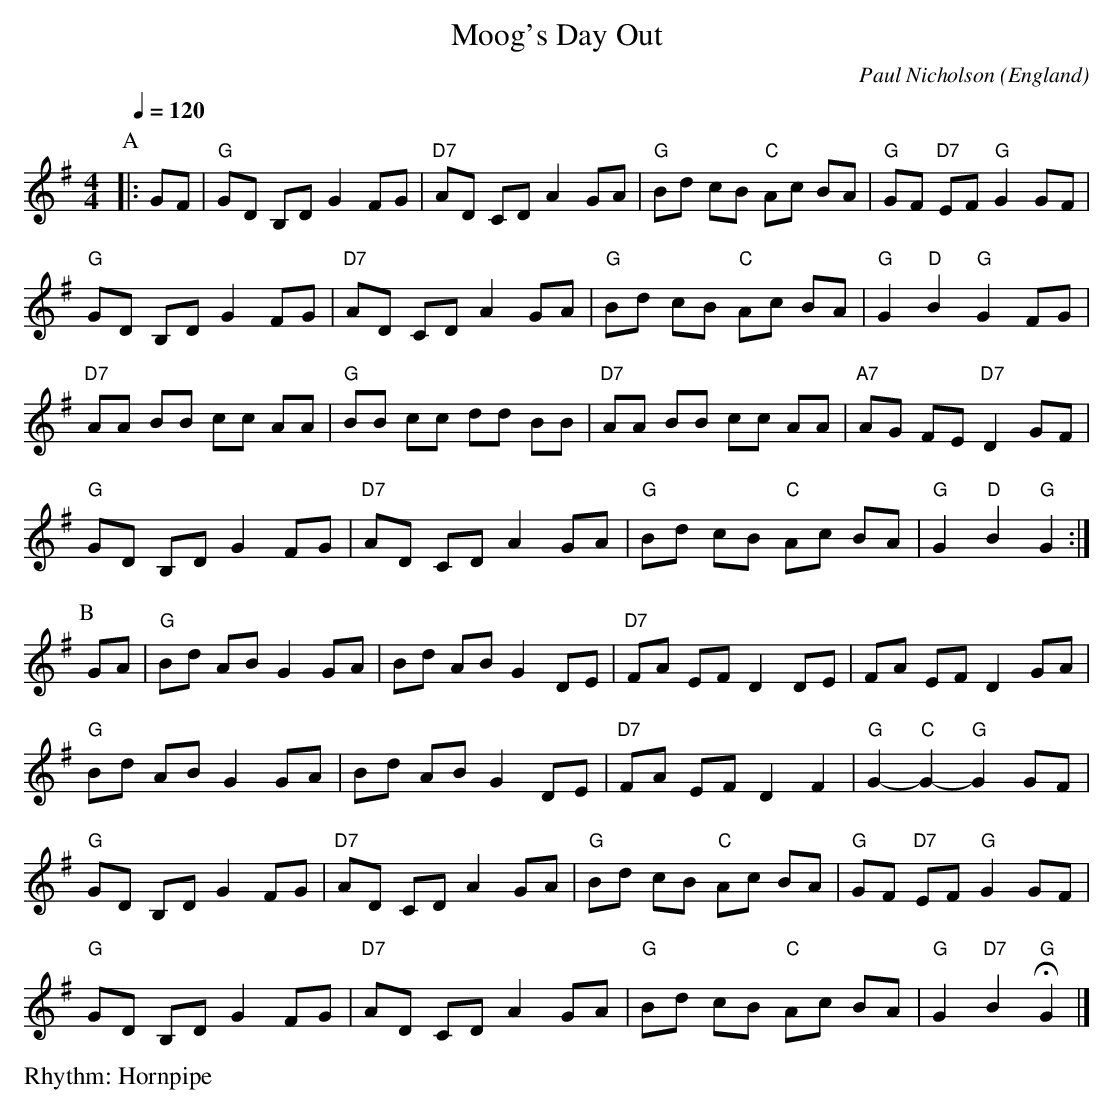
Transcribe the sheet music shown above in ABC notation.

X:1
T:Moog's Day Out
C:Paul Nicholson
O:England
M:4/4
L:1/8
Q:1/4=120
K:Gmaj
P:A
|: GF | "G"GD B,D G2 FG | "D7"AD CD A2 GA | "G"Bd cB "C"Ac BA | "G"GF "D7"EF "G"G2 GF |
        "G"GD B,D G2 FG | "D7"AD CD A2 GA | "G"Bd cB "C"Ac BA | "G"G2 "D"B2 "G"G2 FG |
        "D7"AA BB cc AA  | "G"BB cc dd BB | "D7"AA BB cc AA | "A7"AG FE "D7"D2 GF |
        "G"GD B,D G2 FG | "D7"AD CD A2 GA | "G"Bd cB "C"Ac BA | "G"G2 "D"B2 "G"G2 :|
P:B
   GA | "G"Bd AB G2 GA  | Bd AB G2 DE | "D7"FA EF D2 DE | FA EF D2 GA |
        "G"Bd AB G2 GA  | Bd AB G2 DE | "D7"FA EF D2 F2 | "G"G2-"C"G2-"G"G2  GF |
        "G"GD B,D G2 FG | "D7"AD CD A2 GA | "G"Bd cB "C"Ac BA | "G"GF "D7"EF "G"G2 GF |
        "G"GD B,D G2 FG | "D7"AD CD A2 GA | "G"Bd cB "C"Ac BA | "G"G2 "D7"B2 !fermata!"G"G2 |]
